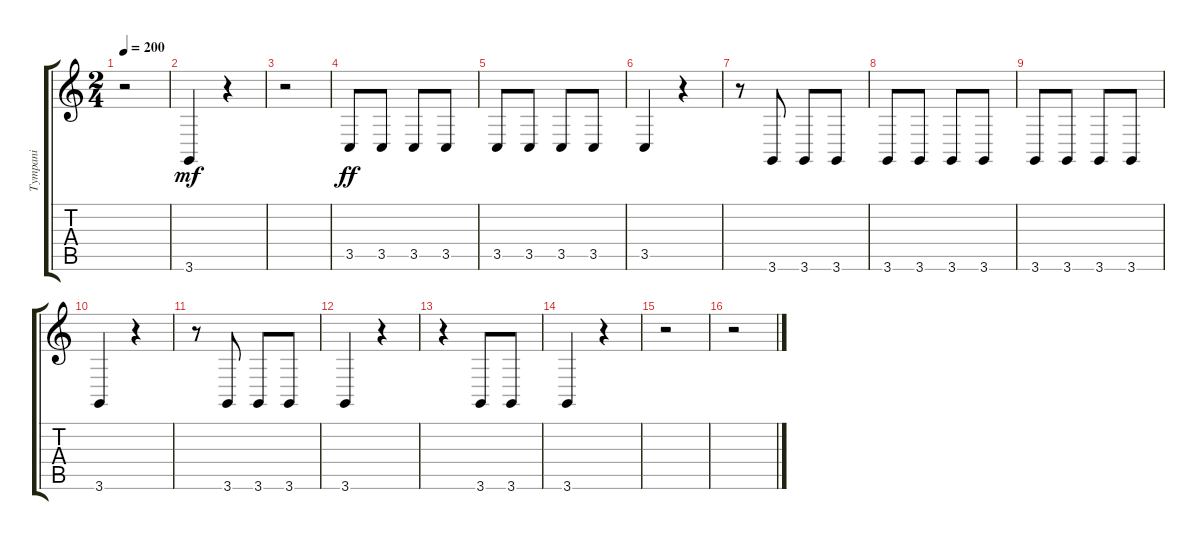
\track ("Tympani" "Tympani") {instrument timpani}
\staff {score tabs}
\tuning (E4 B3 G3 D3 A2 E2) {hide}
\ts (2 4)
\tempo 200
\clef g2
\ks c
r.2{dy mf} |
3.6.4 r.4 |
r.2 |
3.5.8{dy ff} 3.5.8 3.5.8 3.5.8 |
3.5.8 3.5.8 3.5.8 3.5.8 |
3.5.4 r.4 |
r.8 3.6.8 3.6.8 3.6.8 |
3.6.8 3.6.8 3.6.8 3.6.8 |
3.6.8 3.6.8 3.6.8 3.6.8 |
3.6.4 r.4 |
r.8 3.6.8 3.6.8 3.6.8 |
3.6.4 r.4 |
r.4 3.6.8 3.6.8 |
3.6.4 r.4 |
r.2 |
r.2
